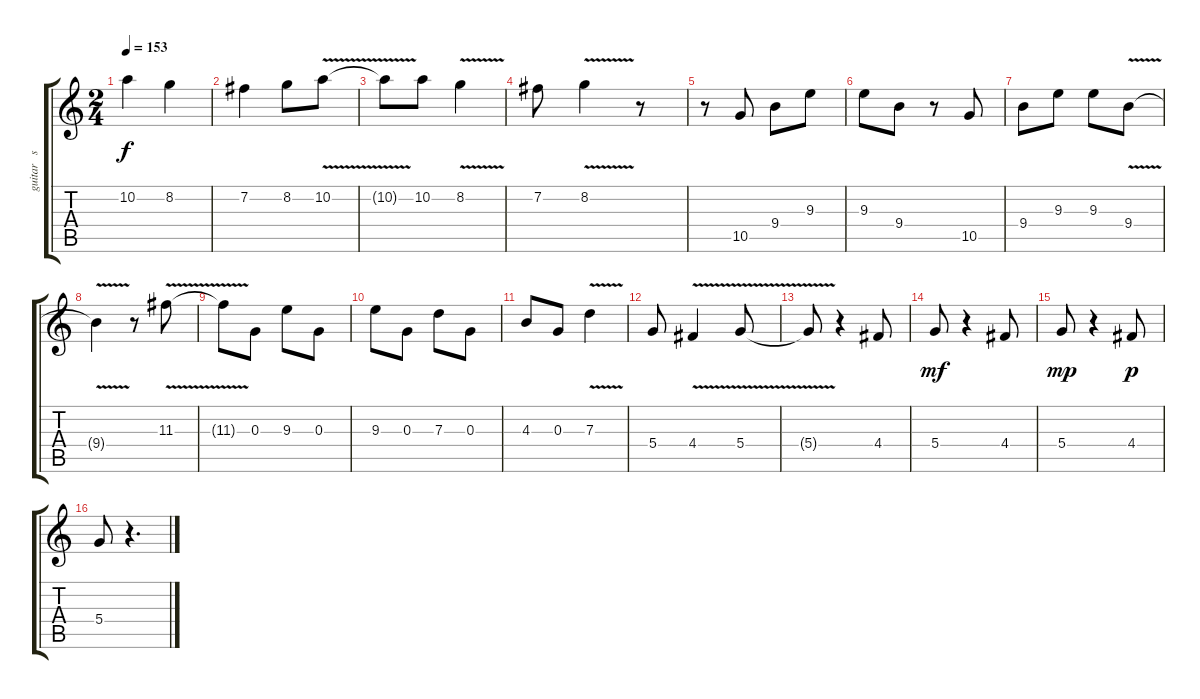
\track ("guitar   solo   right" "guitar   s") {instrument overdrivenguitar}
\staff {score tabs}
\tuning (E4 B3 G3 D3 A2 E2) {hide}
\ts (2 4)
\tempo 153
\clef g2
\ks c
10.2{t}.4{dy f} 8.2.4 |
7.2.4 8.2.8 10.2{v}.8 |
10.2{t}.8 10.2.8 8.2{v}.4 |
7.2.8 8.2{v}.4 r.8 |
r.8 10.5.8 9.4.8 9.3.8 |
9.3.8 9.4.8 r.8 10.5.8 |
9.4.8 9.3.8 9.3.8 9.4{v}.8 |
9.4{t}.4 r.8 11.3{v}.8 |
11.3{t}.8 0.3.8 9.3.8 0.3.8 |
9.3.8 0.3.8 7.3.8 0.3.8 |
4.3.8 0.3.8 7.3{v}.4 |
5.4.8 4.4{v}.4 5.4{v}.8 |
5.4{t}.8 r.4 4.4.8 |
5.4.8{dy mf} r.4 4.4.8 |
5.4.8{dy mp} r.4 4.4.8{dy p} |
5.4.8 r.4{d}
